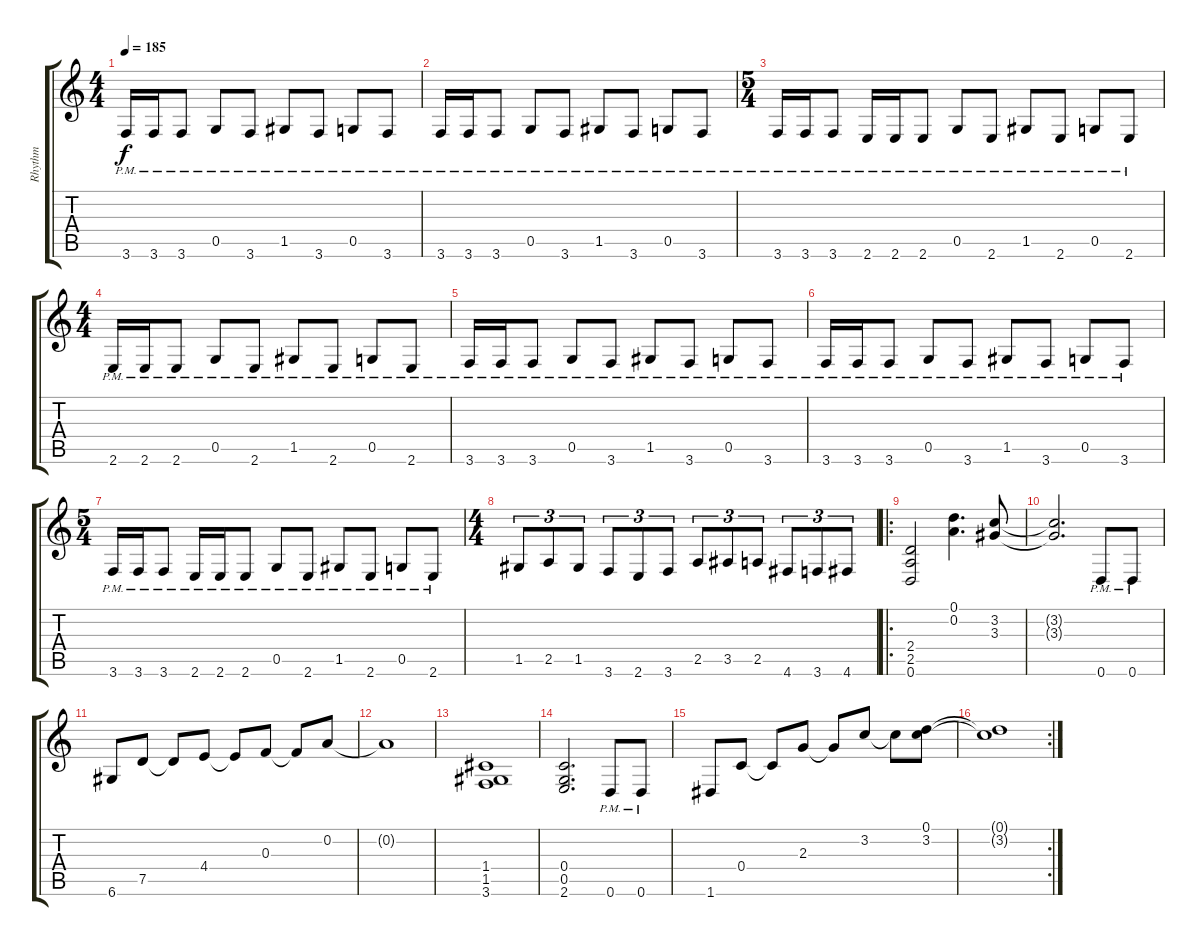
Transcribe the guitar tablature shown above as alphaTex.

\track ("Rhythm" "Rhythm") {instrument distortionguitar}
\staff {score tabs}
\tuning (D4 A3 F3 C3 G2 D2) {hide}
\ts (4 4)
\tempo 185
\clef g2
\ks c
3.6{pm}.16{dy f} 3.6{pm}.16 3.6{pm}.8 0.5{pm}.8 3.6{pm}.8 1.5{pm}.8 3.6{pm}.8 0.5{pm}.8 3.6{pm}.8 |
3.6{pm}.16 3.6{pm}.16 3.6{pm}.8 0.5{pm}.8 3.6{pm}.8 1.5{pm}.8 3.6{pm}.8 0.5{pm}.8 3.6{pm}.8 |
\ts (5 4)
3.6{pm}.16 3.6{pm}.16 3.6{pm}.8 2.6{pm}.16 2.6{pm}.16 2.6{pm}.8 0.5{pm}.8 2.6{pm}.8 1.5{pm}.8 2.6{pm}.8 0.5{pm}.8 2.6{pm}.8 |
\ts (4 4)
2.6{pm}.16 2.6{pm}.16 2.6{pm}.8 0.5{pm}.8 2.6{pm}.8 1.5{pm}.8 2.6{pm}.8 0.5{pm}.8 2.6{pm}.8 |
3.6{pm}.16 3.6{pm}.16 3.6{pm}.8 0.5{pm}.8 3.6{pm}.8 1.5{pm}.8 3.6{pm}.8 0.5{pm}.8 3.6{pm}.8 |
3.6{pm}.16 3.6{pm}.16 3.6{pm}.8 0.5{pm}.8 3.6{pm}.8 1.5{pm}.8 3.6{pm}.8 0.5{pm}.8 3.6{pm}.8 |
\ts (5 4)
3.6{pm}.16 3.6{pm}.16 3.6{pm}.8 2.6{pm}.16 2.6{pm}.16 2.6{pm}.8 0.5{pm}.8 2.6{pm}.8 1.5{pm}.8 2.6{pm}.8 0.5{pm}.8 2.6{pm}.8 |
\ts (4 4)
1.5.8{tu (3 2)} 2.5.8{tu (3 2)} 1.5.8{tu (3 2)} 3.6.8{tu (3 2)} 2.6.8{tu (3 2)} 3.6.8{tu (3 2)} 2.5.8{tu (3 2)} 3.5.8{tu (3 2)} 2.5.8{tu (3 2)} 4.6.8{tu (3 2)} 3.6.8{tu (3 2)} 4.6.8{tu (3 2)} |
\ro
(2.4 2.5 0.6).2 (0.1 0.2).4{d} (3.2 3.3).8 |
(3.2{t} 3.3{t}).2{d} 0.6{pm}.8 0.6{pm}.8 |
6.6.8 7.5.8 7.5{t}.8 4.4.8 4.4{t}.8 0.3.8 0.3{t}.8 0.2.8 |
0.2{t}.1 |
(1.4 1.5 3.6).1 |
(0.4 0.5 2.6).2{d} 0.6{pm}.8 0.6{pm}.8 |
1.6.8 0.4.8 0.4{t}.8 2.3.8 2.3{t}.8 3.2.8 3.2{t}.8 (0.1 3.2).8 |
\rc 2
(0.1{t} 3.2{t}).1
